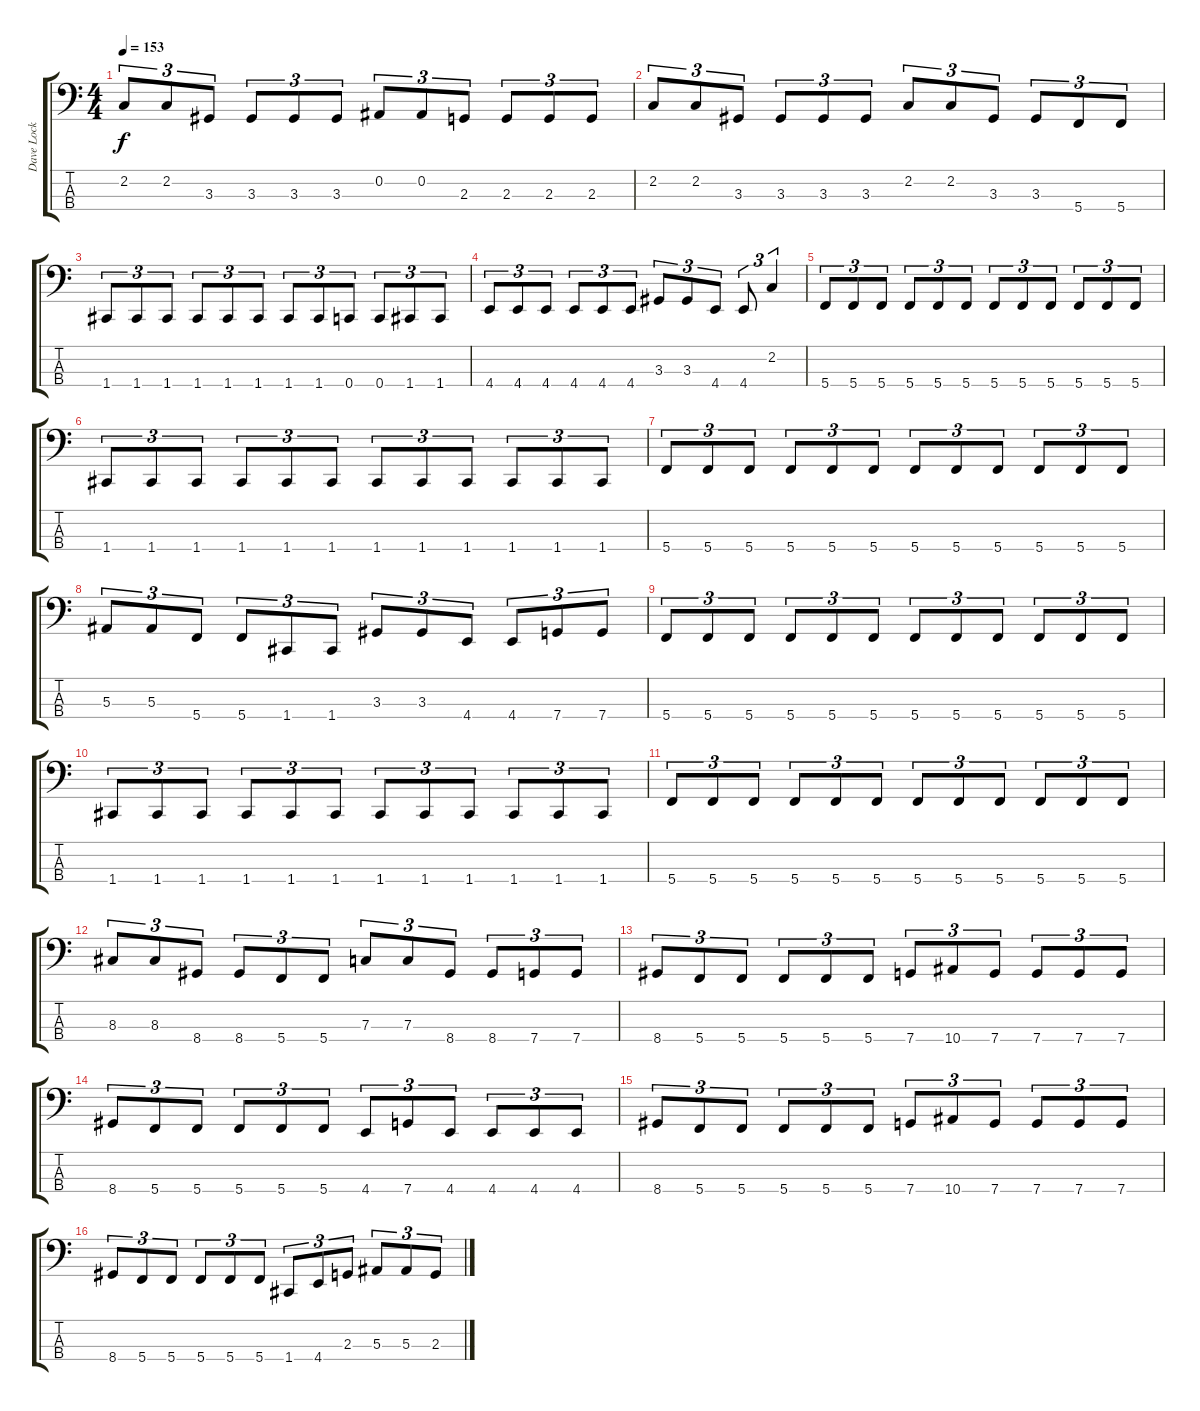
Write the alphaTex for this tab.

\track ("Dave Lock (Bass)" "Dave Lock ") {instrument electricbassfinger}
\staff {score tabs}
\tuning (Eb2 Bb1 F1 C1) {hide}
\ts (4 4)
\tempo 153
\clef f4
\ks c
2.2.8{tu (3 2) dy f} 2.2.8{tu (3 2)} 3.3.8{tu (3 2)} 3.3.8{tu (3 2)} 3.3.8{tu (3 2)} 3.3.8{tu (3 2)} 0.2.8{tu (3 2)} 0.2.8{tu (3 2)} 2.3.8{tu (3 2)} 2.3.8{tu (3 2)} 2.3.8{tu (3 2)} 2.3.8{tu (3 2)} |
2.2.8{tu (3 2)} 2.2.8{tu (3 2)} 3.3.8{tu (3 2)} 3.3.8{tu (3 2)} 3.3.8{tu (3 2)} 3.3.8{tu (3 2)} 2.2.8{tu (3 2)} 2.2.8{tu (3 2)} 3.3.8{tu (3 2)} 3.3.8{tu (3 2)} 5.4.8{tu (3 2)} 5.4.8{tu (3 2)} |
1.4.8{tu (3 2)} 1.4.8{tu (3 2)} 1.4.8{tu (3 2)} 1.4.8{tu (3 2)} 1.4.8{tu (3 2)} 1.4.8{tu (3 2)} 1.4.8{tu (3 2)} 1.4.8{tu (3 2)} 0.4.8{tu (3 2)} 0.4.8{tu (3 2)} 1.4.8{tu (3 2)} 1.4.8{tu (3 2)} |
4.4.8{tu (3 2)} 4.4.8{tu (3 2)} 4.4.8{tu (3 2)} 4.4.8{tu (3 2)} 4.4.8{tu (3 2)} 4.4.8{tu (3 2)} 3.3.8{tu (3 2)} 3.3.8{tu (3 2)} 4.4.8{tu (3 2)} 4.4.8{tu (3 2)} 2.2.4{tu (3 2)} |
5.4.8{tu (3 2)} 5.4.8{tu (3 2)} 5.4.8{tu (3 2)} 5.4.8{tu (3 2)} 5.4.8{tu (3 2)} 5.4.8{tu (3 2)} 5.4.8{tu (3 2)} 5.4.8{tu (3 2)} 5.4.8{tu (3 2)} 5.4.8{tu (3 2)} 5.4.8{tu (3 2)} 5.4.8{tu (3 2)} |
1.4.8{tu (3 2)} 1.4.8{tu (3 2)} 1.4.8{tu (3 2)} 1.4.8{tu (3 2)} 1.4.8{tu (3 2)} 1.4.8{tu (3 2)} 1.4.8{tu (3 2)} 1.4.8{tu (3 2)} 1.4.8{tu (3 2)} 1.4.8{tu (3 2)} 1.4.8{tu (3 2)} 1.4.8{tu (3 2)} |
5.4.8{tu (3 2)} 5.4.8{tu (3 2)} 5.4.8{tu (3 2)} 5.4.8{tu (3 2)} 5.4.8{tu (3 2)} 5.4.8{tu (3 2)} 5.4.8{tu (3 2)} 5.4.8{tu (3 2)} 5.4.8{tu (3 2)} 5.4.8{tu (3 2)} 5.4.8{tu (3 2)} 5.4.8{tu (3 2)} |
5.3.8{tu (3 2)} 5.3.8{tu (3 2)} 5.4.8{tu (3 2)} 5.4.8{tu (3 2)} 1.4.8{tu (3 2)} 1.4.8{tu (3 2)} 3.3.8{tu (3 2)} 3.3.8{tu (3 2)} 4.4.8{tu (3 2)} 4.4.8{tu (3 2)} 7.4.8{tu (3 2)} 7.4.8{tu (3 2)} |
5.4.8{tu (3 2)} 5.4.8{tu (3 2)} 5.4.8{tu (3 2)} 5.4.8{tu (3 2)} 5.4.8{tu (3 2)} 5.4.8{tu (3 2)} 5.4.8{tu (3 2)} 5.4.8{tu (3 2)} 5.4.8{tu (3 2)} 5.4.8{tu (3 2)} 5.4.8{tu (3 2)} 5.4.8{tu (3 2)} |
1.4.8{tu (3 2)} 1.4.8{tu (3 2)} 1.4.8{tu (3 2)} 1.4.8{tu (3 2)} 1.4.8{tu (3 2)} 1.4.8{tu (3 2)} 1.4.8{tu (3 2)} 1.4.8{tu (3 2)} 1.4.8{tu (3 2)} 1.4.8{tu (3 2)} 1.4.8{tu (3 2)} 1.4.8{tu (3 2)} |
5.4.8{tu (3 2)} 5.4.8{tu (3 2)} 5.4.8{tu (3 2)} 5.4.8{tu (3 2)} 5.4.8{tu (3 2)} 5.4.8{tu (3 2)} 5.4.8{tu (3 2)} 5.4.8{tu (3 2)} 5.4.8{tu (3 2)} 5.4.8{tu (3 2)} 5.4.8{tu (3 2)} 5.4.8{tu (3 2)} |
8.3.8{tu (3 2)} 8.3.8{tu (3 2)} 8.4.8{tu (3 2)} 8.4.8{tu (3 2)} 5.4.8{tu (3 2)} 5.4.8{tu (3 2)} 7.3.8{tu (3 2)} 7.3.8{tu (3 2)} 8.4.8{tu (3 2)} 8.4.8{tu (3 2)} 7.4.8{tu (3 2)} 7.4.8{tu (3 2)} |
8.4.8{tu (3 2)} 5.4.8{tu (3 2)} 5.4.8{tu (3 2)} 5.4.8{tu (3 2)} 5.4.8{tu (3 2)} 5.4.8{tu (3 2)} 7.4.8{tu (3 2)} 10.4.8{tu (3 2)} 7.4.8{tu (3 2)} 7.4.8{tu (3 2)} 7.4.8{tu (3 2)} 7.4.8{tu (3 2)} |
8.4.8{tu (3 2)} 5.4.8{tu (3 2)} 5.4.8{tu (3 2)} 5.4.8{tu (3 2)} 5.4.8{tu (3 2)} 5.4.8{tu (3 2)} 4.4.8{tu (3 2)} 7.4.8{tu (3 2)} 4.4.8{tu (3 2)} 4.4.8{tu (3 2)} 4.4.8{tu (3 2)} 4.4.8{tu (3 2)} |
8.4.8{tu (3 2)} 5.4.8{tu (3 2)} 5.4.8{tu (3 2)} 5.4.8{tu (3 2)} 5.4.8{tu (3 2)} 5.4.8{tu (3 2)} 7.4.8{tu (3 2)} 10.4.8{tu (3 2)} 7.4.8{tu (3 2)} 7.4.8{tu (3 2)} 7.4.8{tu (3 2)} 7.4.8{tu (3 2)} |
8.4.8{tu (3 2)} 5.4.8{tu (3 2)} 5.4.8{tu (3 2)} 5.4.8{tu (3 2)} 5.4.8{tu (3 2)} 5.4.8{tu (3 2)} 1.4.8{tu (3 2)} 4.4.8{tu (3 2)} 2.3.8{tu (3 2)} 5.3.8{tu (3 2)} 5.3.8{tu (3 2)} 2.3.8{tu (3 2)}
